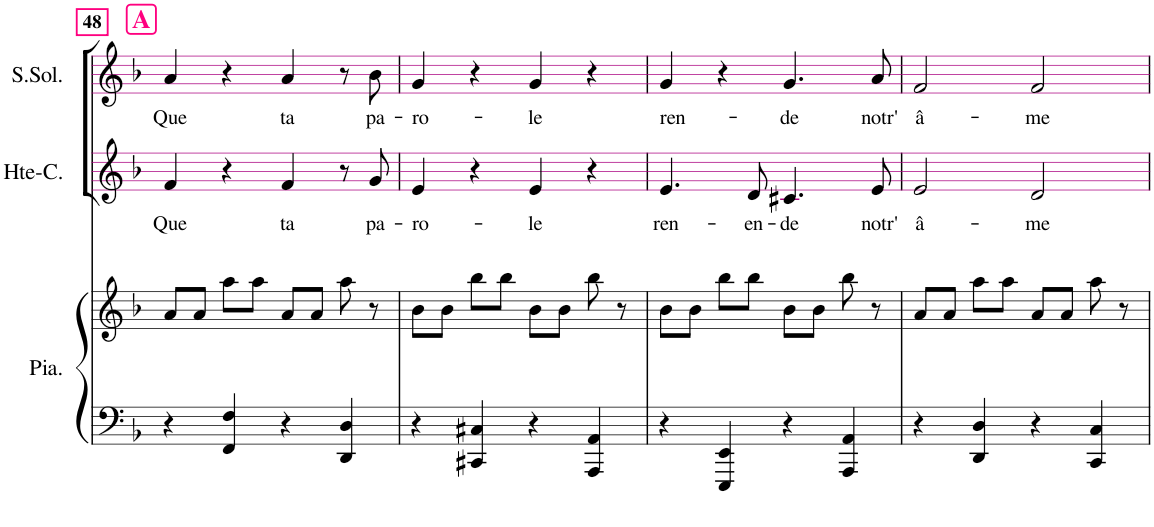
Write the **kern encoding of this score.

**kern	**kern	**kern	**text	**kern	**text
*part3	*part3	*part2	*part2	*part1	*part1
*staff4	*staff3	*staff2	*staff2	*staff1	*staff1
*I"Piano	*	*I"Hte-Contre	*	*I"Soprano Sol.	*
*I'Pia.	*	*I'Hte-C.	*	*I'S.Sol.	*
!!LO:PB:g=z
*clefF4	*clefG2	*clefG2	*	*clefG2	*
*k[b-]	*k[b-]	*k[b-]	*	*k[b-]	*
*M2/2	*M2/2	*M2/2	*	*M2/2	*
*met(c|)	*met(c|)	*met(c|)	*	*met(c|)	*
!!LO:REH:place=s1:a:B:cj:color=#FF007F:fs=14:t=A
=48	=48	=48	=48	=48	=48
!	!	!	!LO:LY:b	!	!LO:LY:b
4r	8a/L	4f/	Que	4a/	Que
.	8a/J	.	.	.	.
4FF/ 4F/	8aa\L	4r	.	4r	.
.	8aa\J	.	.	.	.
!	!	!	!LO:LY:b	!	!LO:LY:b
4r	8a/L	4f/	ta	4a/	ta
.	8a/J	.	.	.	.
4DD/ 4D/	8aa\	8r	.	8r	.
!	!	!	!LO:LY:b	!	!LO:LY:b
.	8r	8g/	pa-	8b-\	pa-
=49	=49	=49	=49	=49	=49
!	!	!	!LO:LY:b	!	!LO:LY:b
4r	8b-\L	4e/	-ro-	4g/	-ro-
.	8b-\J	.	.	.	.
4CC#X/ 4C#X/	8bb-\L	4r	.	4r	.
.	8bb-\J	.	.	.	.
!	!	!	!LO:LY:b	!	!LO:LY:b
4r	8b-\L	4e/	-le	4g/	-le
.	8b-\J	.	.	.	.
4AAA/ 4AA/	8bb-\	4r	.	4r	.
.	8r	.	.	.	.
=50	=50	=50	=50	=50	=50
!	!	!	!LO:LY:b	!	!LO:LY:b
4r	8b-\L	4.e/	ren-	4g/	ren-
.	8b-\J	.	.	.	.
4EEE/ 4EE/	8bb-\L	.	.	4r	.
!	!	!	!LO:LY:b	!	!
.	8bb-\J	8d/	-en-	.	.
!	!	!	!LO:LY:b	!	!LO:LY:b
4r	8b-\L	4.c#X/	-de	4.g/	-de
.	8b-\J	.	.	.	.
4AAA/ 4AA/	8bb-\	.	.	.	.
!	!	!	!LO:LY:b	!	!LO:LY:b
.	8r	8e/	notr'	8a/	notr'
=51	=51	=51	=51	=51	=51
!	!	!	!LO:LY:b	!	!LO:LY:b
4r	8a/L	2e/	â-	2f/	â-
.	8a/J	.	.	.	.
4DD/ 4D/	8aa\L	.	.	.	.
.	8aa\J	.	.	.	.
!	!	!	!LO:LY:b	!	!LO:LY:b
4r	8a/L	2d/	-me	2f/	-me
.	8a/J	.	.	.	.
4CC/ 4C/	8aa\	.	.	.	.
.	8r	.	.	.	.
=	=	=	=	=	=
*-	*-	*-	*-	*-	*-
